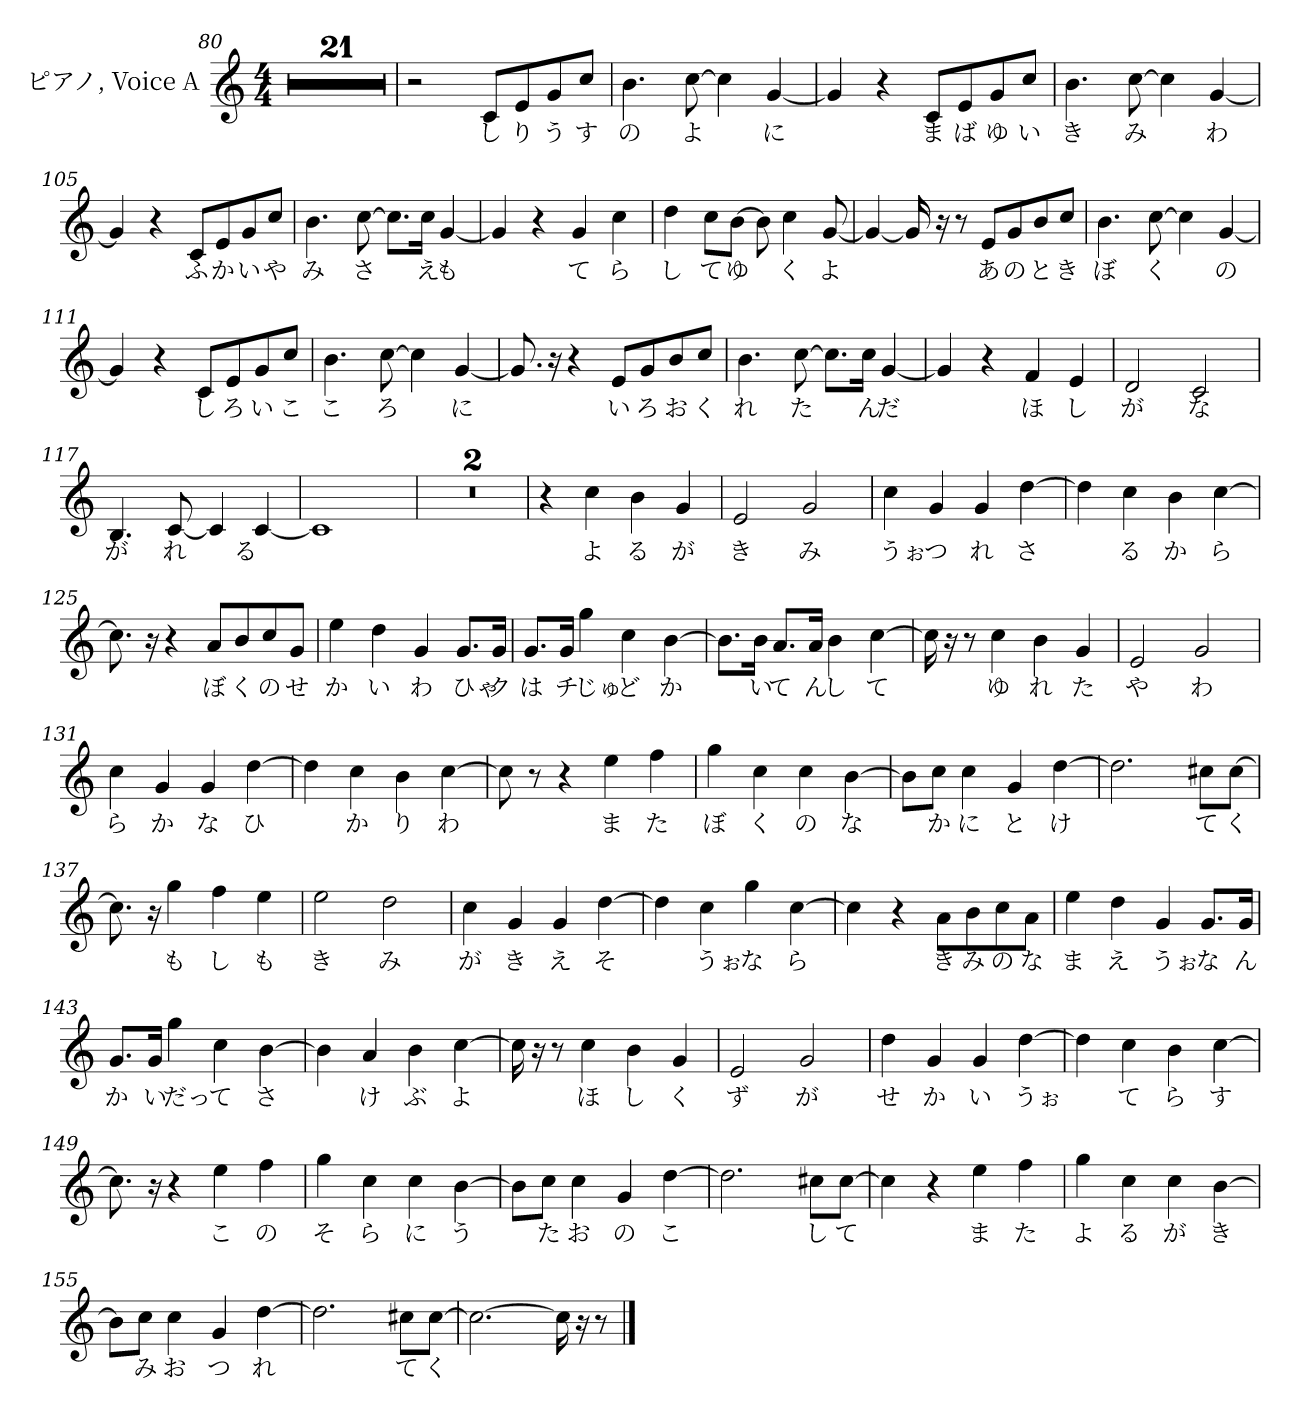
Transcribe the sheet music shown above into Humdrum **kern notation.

**kern	**text
*part1	*part1
*staff1	*staff1
*I"ピアノ, Voice A	*
*clefG2	*
*k[]	*
*M4/4	*
=80	=80
1r	.
=81	=81
1r	.
=82	=82
1r	.
=83	=83
1r	.
=84	=84
1r	.
=85	=85
1r	.
=86	=86
1r	.
=87	=87
1r	.
=88	=88
1r	.
=89	=89
1r	.
=90	=90
1r	.
=91	=91
1r	.
=92	=92
1r	.
=93	=93
1r	.
=94	=94
1r	.
=95	=95
1r	.
=96	=96
1r	.
!!LO:LB:g=z
=97	=97
1r	.
=98	=98
1r	.
=99	=99
1r	.
=100	=100
1r	.
=101	=101
2r	.
!	!LO:LY:b
8c/L	し
!	!LO:LY:b
8e/	り
!	!LO:LY:b
8g/	う
!	!LO:LY:b
8cc/J	す
=102	=102
!	!LO:LY:b
4.b\	の
!	!LO:LY:b
[8cc\	よ
4cc\]	.
!	!LO:LY:b
[4g/	に
=103	=103
4g/]	.
4r	.
!	!LO:LY:b
8c/L	ま
!	!LO:LY:b
8e/	ば
!	!LO:LY:b
8g/	ゆ
!	!LO:LY:b
8cc/J	い
=104	=104
!	!LO:LY:b
4.b\	き
!	!LO:LY:b
[8cc\	み
4cc\]	.
!	!LO:LY:b
[4g/	わ
=105	=105
4g/]	.
4r	.
!	!LO:LY:b
8c/L	ふ
!	!LO:LY:b
8e/	か
!	!LO:LY:b
8g/	い
!	!LO:LY:b
8cc/J	や
=106	=106
!	!LO:LY:b
4.b\	み
!	!LO:LY:b
[8cc\	さ
8.cc\L]	.
!	!LO:LY:b
16cc\Jk	え
!	!LO:LY:b
[4g/	も
!!LO:LB:g=z
=107	=107
4g/]	.
4r	.
!	!LO:LY:b
4g/	て
!	!LO:LY:b
4cc\	ら
=108	=108
!	!LO:LY:b
4dd\	し
!	!LO:LY:b
8cc\L	て
!	!LO:LY:b
[8b\J	ゆ
8b\]	.
!	!LO:LY:b
4cc\	く
!	!LO:LY:b
[8g/	よ
=109	=109
4g/_	.
16g/]	.
16r	.
8r	.
!	!LO:LY:b
8e/L	あ
!	!LO:LY:b
8g/	の
!	!LO:LY:b
8b/	と
!	!LO:LY:b
8cc/J	き
=110	=110
!	!LO:LY:b
4.b\	ぼ
!	!LO:LY:b
[8cc\	く
4cc\]	.
!	!LO:LY:b
[4g/	の
=111	=111
4g/]	.
4r	.
!	!LO:LY:b
8c/L	し
!	!LO:LY:b
8e/	ろ
!	!LO:LY:b
8g/	い
!	!LO:LY:b
8cc/J	こ
=112	=112
!	!LO:LY:b
4.b\	こ
!	!LO:LY:b
[8cc\	ろ
4cc\]	.
!	!LO:LY:b
[4g/	に
=113	=113
8.g/]	.
16r	.
4r	.
!	!LO:LY:b
8e/L	い
!	!LO:LY:b
8g/	ろ
!	!LO:LY:b
8b/	お
!	!LO:LY:b
8cc/J	く
!!LO:PB:g=z
=114	=114
!	!LO:LY:b
4.b\	れ
!	!LO:LY:b
[8cc\	た
8.cc\L]	.
!	!LO:LY:b
16cc\Jk	ん
!	!LO:LY:b
[4g/	だ
=115	=115
4g/]	.
4r	.
!	!LO:LY:b
4f/	ほ
!	!LO:LY:b
4e/	し
=116	=116
!	!LO:LY:b
2d/	が
!	!LO:LY:b
2c/	な
=117	=117
!	!LO:LY:b
4.B/	が
!	!LO:LY:b
[8c/	れ
4c/]	.
!	!LO:LY:b
[4c/	る
=118	=118
1c]	.
=119	=119
1r	.
=120	=120
1r	.
=121	=121
4r	.
!	!LO:LY:b
4cc\	よ
!	!LO:LY:b
4b\	る
!	!LO:LY:b
4g/	が
=122	=122
!	!LO:LY:b
2e/	き
!	!LO:LY:b
2g/	み
=123	=123
!	!LO:LY:b
4cc\	うぉ
!	!LO:LY:b
4g/	つ
!	!LO:LY:b
4g/	れ
!	!LO:LY:b
[4dd\	さ
=124	=124
4dd\]	.
!	!LO:LY:b
4cc\	る
!	!LO:LY:b
4b\	か
!	!LO:LY:b
[4cc\	ら
!!LO:LB:g=z
=125	=125
8.cc\]	.
16r	.
4r	.
!	!LO:LY:b
8a/L	ぼ
!	!LO:LY:b
8b/	く
!	!LO:LY:b
8cc/	の
!	!LO:LY:b
8g/J	せ
=126	=126
!	!LO:LY:b
4ee\	か
!	!LO:LY:b
4dd\	い
!	!LO:LY:b
4g/	わ
!	!LO:LY:b
8.g/L	ひゃ
!	!LO:LY:b
16g/Jk	ク
=127	=127
!	!LO:LY:b
8.g/L	は
!	!LO:LY:b
16g/Jk	チ
!	!LO:LY:b
4gg\	じゅ
!	!LO:LY:b
4cc\	ど
!	!LO:LY:b
[4b\	か
=128	=128
8.b\L]	.
!	!LO:LY:b
16b\Jk	い
!	!LO:LY:b
8.a/L	て
!	!LO:LY:b
16a/Jk	ん
!	!LO:LY:b
4b\	し
!	!LO:LY:b
[4cc\	て
=129	=129
16cc\]	.
16r	.
8r	.
!	!LO:LY:b
4cc\	ゆ
!	!LO:LY:b
4b\	れ
!	!LO:LY:b
4g/	た
=130	=130
!	!LO:LY:b
2e/	や
!	!LO:LY:b
2g/	わ
=131	=131
!	!LO:LY:b
4cc\	ら
!	!LO:LY:b
4g/	か
!	!LO:LY:b
4g/	な
!	!LO:LY:b
[4dd\	ひ
!!LO:LB:g=z
=132	=132
4dd\]	.
!	!LO:LY:b
4cc\	か
!	!LO:LY:b
4b\	り
!	!LO:LY:b
[4cc\	わ
=133	=133
8cc\]	.
8r	.
4r	.
!	!LO:LY:b
4ee\	ま
!	!LO:LY:b
4ff\	た
=134	=134
!	!LO:LY:b
4gg\	ぼ
!	!LO:LY:b
4cc\	く
!	!LO:LY:b
4cc\	の
!	!LO:LY:b
[4b\	な
=135	=135
8b\L]	.
!	!LO:LY:b
8cc\J	か
!	!LO:LY:b
4cc\	に
!	!LO:LY:b
4g/	と
!	!LO:LY:b
[4dd\	け
=136	=136
2.dd\]	.
!	!LO:LY:b
8cc#X\L	て
!	!LO:LY:b
[8cc#\J	く
=137	=137
8.cc#\]	.
16r	.
!	!LO:LY:b
4gg\	も
!	!LO:LY:b
4ff\	し
!	!LO:LY:b
4ee\	も
=138	=138
!	!LO:LY:b
2ee\	き
!	!LO:LY:b
2dd\	み
=139	=139
!	!LO:LY:b
4cc\	が
!	!LO:LY:b
4g/	き
!	!LO:LY:b
4g/	え
!	!LO:LY:b
[4dd\	そ
=140	=140
4dd\]	.
!	!LO:LY:b
4cc\	うぉ
!	!LO:LY:b
4gg\	な
!	!LO:LY:b
[4cc\	ら
!!LO:LB:g=z
=141	=141
4cc\]	.
4r	.
!	!LO:LY:b
8a\L	き
!	!LO:LY:b
8b\	み
!	!LO:LY:b
8cc\	の
!	!LO:LY:b
8a\J	な
=142	=142
!	!LO:LY:b
4ee\	ま
!	!LO:LY:b
4dd\	え
!	!LO:LY:b
4g/	うぉ
!	!LO:LY:b
8.g/L	な
!	!LO:LY:b
16g/Jk	ん
=143	=143
!	!LO:LY:b
8.g/L	か
!	!LO:LY:b
16g/Jk	い
!	!LO:LY:b
4gg\	だっ
!	!LO:LY:b
4cc\	て
!	!LO:LY:b
[4b\	さ
=144	=144
4b\]	.
!	!LO:LY:b
4a/	け
!	!LO:LY:b
4b\	ぶ
!	!LO:LY:b
[4cc\	よ
=145	=145
16cc\]	.
16r	.
8r	.
!	!LO:LY:b
4cc\	ほ
!	!LO:LY:b
4b\	し
!	!LO:LY:b
4g/	く
=146	=146
!	!LO:LY:b
2e/	ず
!	!LO:LY:b
2g/	が
=147	=147
!	!LO:LY:b
4dd\	せ
!	!LO:LY:b
4g/	か
!	!LO:LY:b
4g/	い
!	!LO:LY:b
[4dd\	うぉ
=148	=148
4dd\]	.
!	!LO:LY:b
4cc\	て
!	!LO:LY:b
4b\	ら
!	!LO:LY:b
[4cc\	す
!!LO:LB:g=z
=149	=149
8.cc\]	.
16r	.
4r	.
!	!LO:LY:b
4ee\	こ
!	!LO:LY:b
4ff\	の
=150	=150
!	!LO:LY:b
4gg\	そ
!	!LO:LY:b
4cc\	ら
!	!LO:LY:b
4cc\	に
!	!LO:LY:b
[4b\	う
=151	=151
8b\L]	.
!	!LO:LY:b
8cc\J	た
!	!LO:LY:b
4cc\	お
!	!LO:LY:b
4g/	の
!	!LO:LY:b
[4dd\	こ
=152	=152
2.dd\]	.
!	!LO:LY:b
8cc#X\L	し
!	!LO:LY:b
[8cc#\J	て
=153	=153
4cc#\]	.
4r	.
!	!LO:LY:b
4ee\	ま
!	!LO:LY:b
4ff\	た
=154	=154
!	!LO:LY:b
4gg\	よ
!	!LO:LY:b
4cc\	る
!	!LO:LY:b
4cc\	が
!	!LO:LY:b
[4b\	き
=155	=155
8b\L]	.
!	!LO:LY:b
8cc\J	み
!	!LO:LY:b
4cc\	お
!	!LO:LY:b
4g/	つ
!	!LO:LY:b
[4dd\	れ
=156	=156
2.dd\]	.
!	!LO:LY:b
8cc#X\L	て
!	!LO:LY:b
[8cc#\J	く
=157	=157
2.cc#\_	.
16cc#\]	.
16r	.
8r	.
==	==
*-	*-
